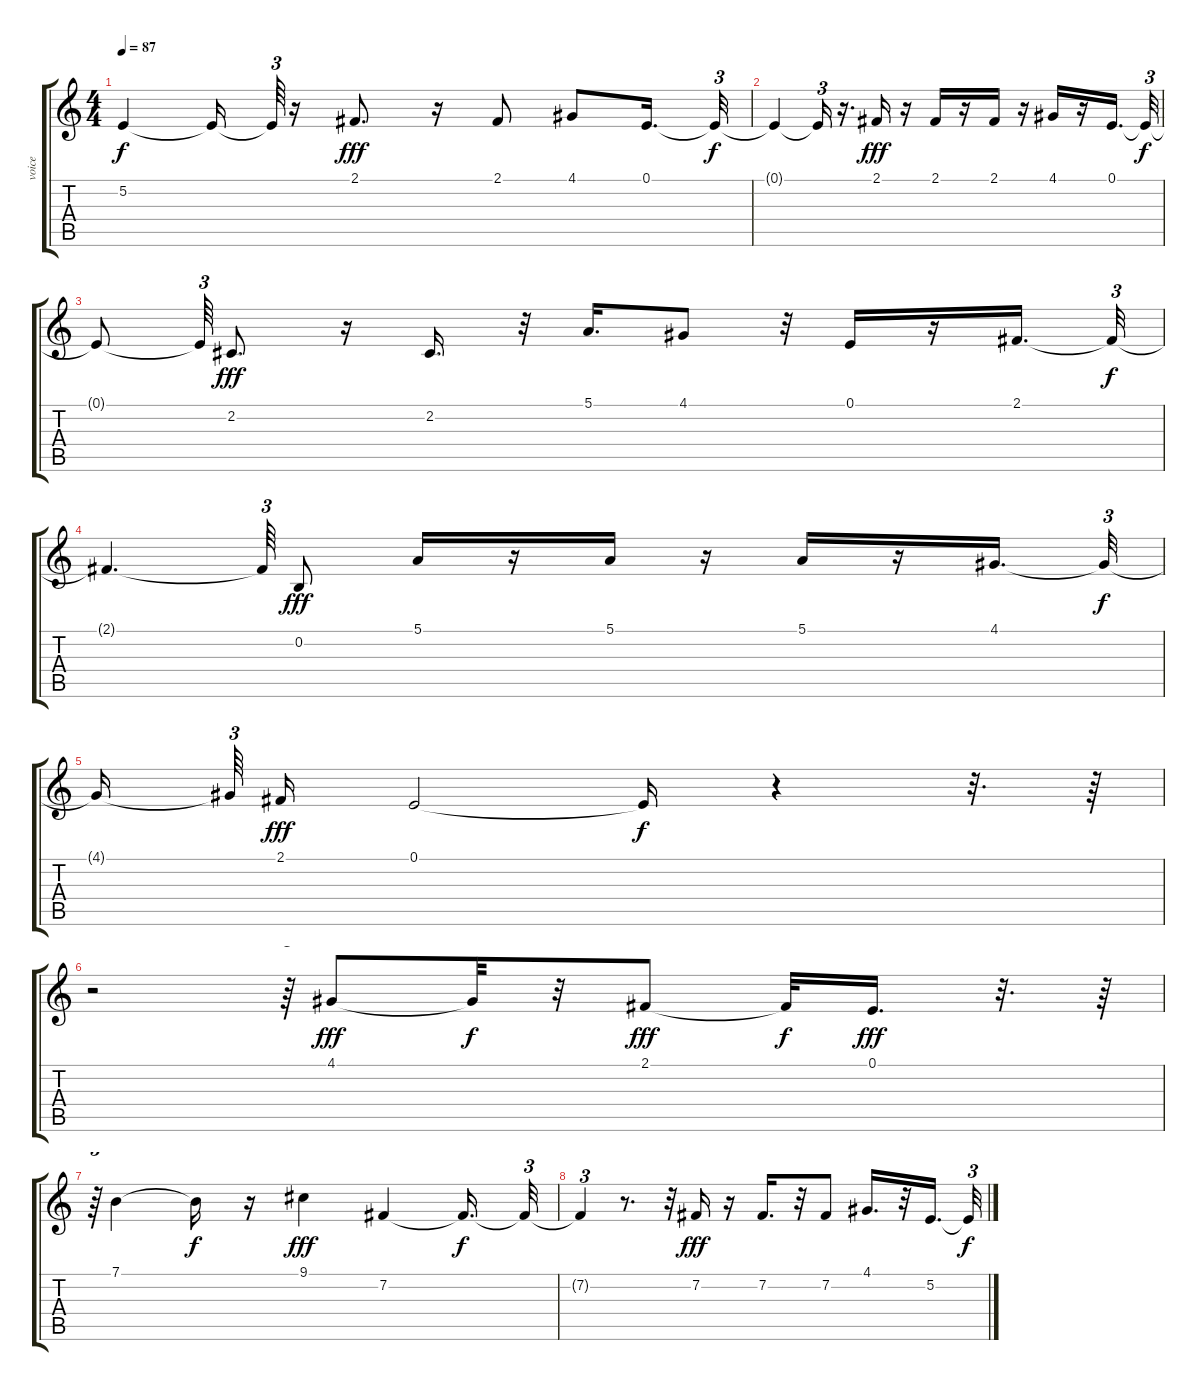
\track ("voice" "voice") {instrument synthvoice}
\staff {score tabs}
\tuning (E4 B3 G3 D3 A2 E2) {hide}
\ts (4 4)
\tempo 87
\clef g2
\ks c
5.2{t}.4{dy f} 5.2{t}.16 5.2{t}.64{tu (3 2)} r.16 2.1.8{d dy fff} r.16 2.1.8 4.1.8 0.1.16{d} 0.1{t}.32{tu (3 2) dy f} |
0.1{t}.4 0.1{t}.16{tu (3 2)} r.16{d} 2.1.16{dy fff} r.16 2.1.16 r.16 2.1.16 r.16 4.1.16 r.16 0.1.16{d} 0.1{t}.32{tu (3 2) dy f} |
0.1{t}.8 0.1{t}.64{tu (3 2)} 2.2.8{d dy fff} r.16 2.2.16{d} r.32 5.1.16{d} 4.1.8 r.32 0.1.16 r.16 2.1.16{d} 2.1{t}.32{tu (3 2) dy f} |
2.1{t}.4{d} 2.1{t}.64{tu (3 2)} 0.2.8{dy fff} 5.1.16 r.16 5.1.16 r.16 5.1.16 r.16 4.1.16{d} 4.1{t}.32{tu (3 2) dy f} |
4.1{t}.16{beam splitsecondary} 4.1{t}.64{tu (3 2)} 2.1.16{dy fff} 0.1.2 0.1{t}.16{dy f} r.4 r.32{d} r.64 |
r.2 r.64{tu (3 2)} 4.1.8{dy fff} 4.1{t}.32{dy f} r.32 2.1.8{dy fff} 2.1{t}.32{dy f} 0.1.16{d dy fff} r.32{d} r.64 |
r.64{tu (3 2)} 7.1.4 7.1{t}.16{dy f} r.16 9.1.4{dy fff} 7.2.4 7.2{t}.16{d dy f} 7.2{t}.32{tu (3 2)} |
7.2{t}.4{tu (3 2)} r.8{d} r.32 7.2.16{dy fff} r.16 7.2.16{d} r.32 7.2.8 4.1.16{d} r.32 5.2.16{d} 5.2{t}.32{tu (3 2) dy f}
